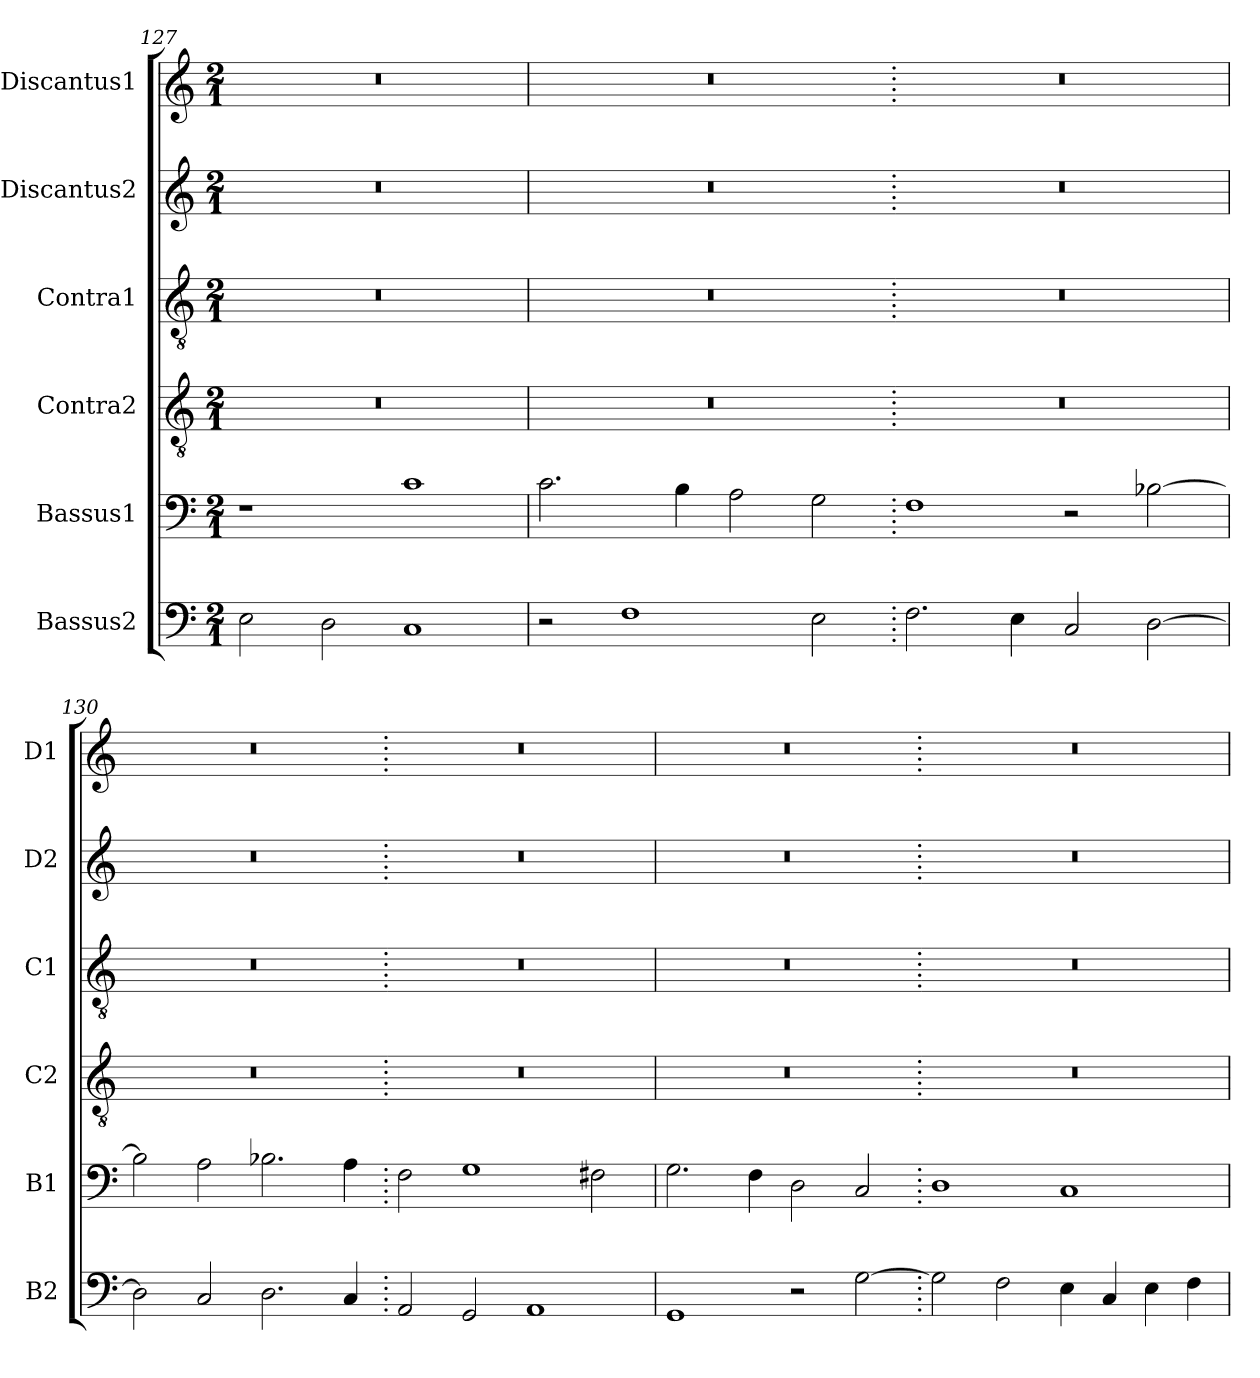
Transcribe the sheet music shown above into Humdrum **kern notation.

**kern	**kern	**kern	**kern	**kern	**kern
*part6	*part5	*part4	*part3	*part2	*part1
*staff6	*staff5	*staff4	*staff3	*staff2	*staff1
*I"Bassus2	*I"Bassus1	*I"Contra2	*I"Contra1	*I"Discantus2	*I"Discantus1
*I'B2	*I'B1	*I'C2	*I'C1	*I'D2	*I'D1
*clefF4	*clefF4	*clefGv2	*clefGv2	*clefG2	*clefG2
*k[]	*k[]	*k[]	*k[]	*k[]	*k[]
*M2/1	*M2/1	*M2/1	*M2/1	*M2/1	*M2/1
=127	=127	=127	=127	=127	=127
2E\	1r	0r	0r	0r	0r
2D\	.	.	.	.	.
1C	1c	.	.	.	.
=128	=128	=128	=128	=128	=128
2r	2.c\	0r	0r	0r	0r
1F	.	.	.	.	.
.	4B\	.	.	.	.
.	2A\	.	.	.	.
2E\	2G\	.	.	.	.
=129.	=129.	=129.	=129.	=129.	=129.
2.F\	1F	0r	0r	0r	0r
4E\	.	.	.	.	.
2C/	2r	.	.	.	.
[2D\	[2B-X\	.	.	.	.
=130	=130	=130	=130	=130	=130
2D\]	2B-\]	0r	0r	0r	0r
2C/	2A\	.	.	.	.
2.D\	2.B-X\	.	.	.	.
4C/	4A\	.	.	.	.
=131.	=131.	=131.	=131.	=131.	=131.
2AA/	2F\	0r	0r	0r	0r
2GG/	1G	.	.	.	.
1AA	.	.	.	.	.
.	2F#X\	.	.	.	.
=132	=132	=132	=132	=132	=132
1GG	2.G\	0r	0r	0r	0r
.	4F\	.	.	.	.
2r	2D\	.	.	.	.
[2G\	2C/	.	.	.	.
=133.	=133.	=133.	=133.	=133.	=133.
2G\]	1D	0r	0r	0r	0r
2F\	.	.	.	.	.
4E\	1C	.	.	.	.
4C/	.	.	.	.	.
4E\	.	.	.	.	.
4F\	.	.	.	.	.
=	=	=	=	=	=
*-	*-	*-	*-	*-	*-
